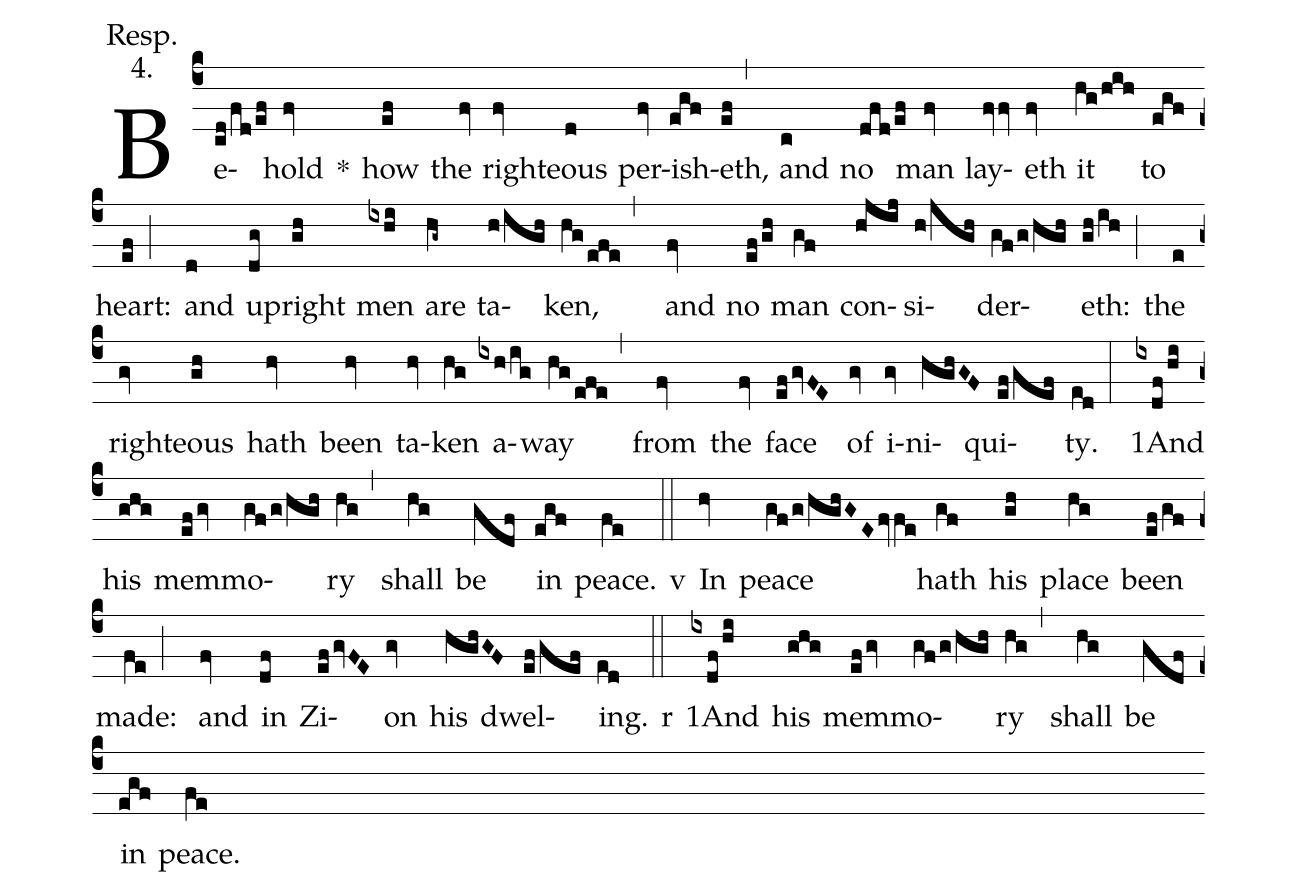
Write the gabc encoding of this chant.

annotation: Resp.;
annotation: 4.;
%%
(c4) Be(cd/fd/ef)hold(fv) <sp>*</sp>() how(ef) the(fv) right(fv)eous(d) per(fv)ish(egf)eth,(ef,) and(c) no(dfd/ef) man(fv) lay(fvv)eth(fv) it(hg/hih) to(egf) heart:(ef;) and(d) up(dg)right(gh) men(ixhi) are(hg~) ta(h/igh)ken,(hg/efe,) and(fv) no(ef/gh) man(gf) con(hjij)si(h/jgh)der(gf/g/hgh)eth:(gh/ih;) the(e) right(gv)eous(gh) hath(hv) been(hv) ta(hv)ken(hg) a(ixh/ig)way(hg/efe,) from(fv) the(fv) face(efgvFE) of(gv) i(gv)ni(hghGF)qui(ef/gef)ty.(ed:) <sp>1</sp>And(ixdf/hi) his(ghg) mem(efgv)mo(gf/g/hgh)ry(hg,) shall(hg) be(gdf) in(egf) peace.(fe)

<sp>v</sp>(::) In(hv) peace(gf/g/hghGEfvfe) hath(gf) his(gh) place(hg) been(ef/gf) made:(fe;) and(fv) in(df) Zi(efgvFE)on(gv) his(hghGF) dwel(ef/gef)ing.(ed)

<sp>r</sp>(::) <sp>1</sp>And(ixdf/hi) his(ghg) mem(efgv)mo(gf/g/hgh)ry(hg,) shall(hg) be(gdf) in(egf) peace.(fe)
